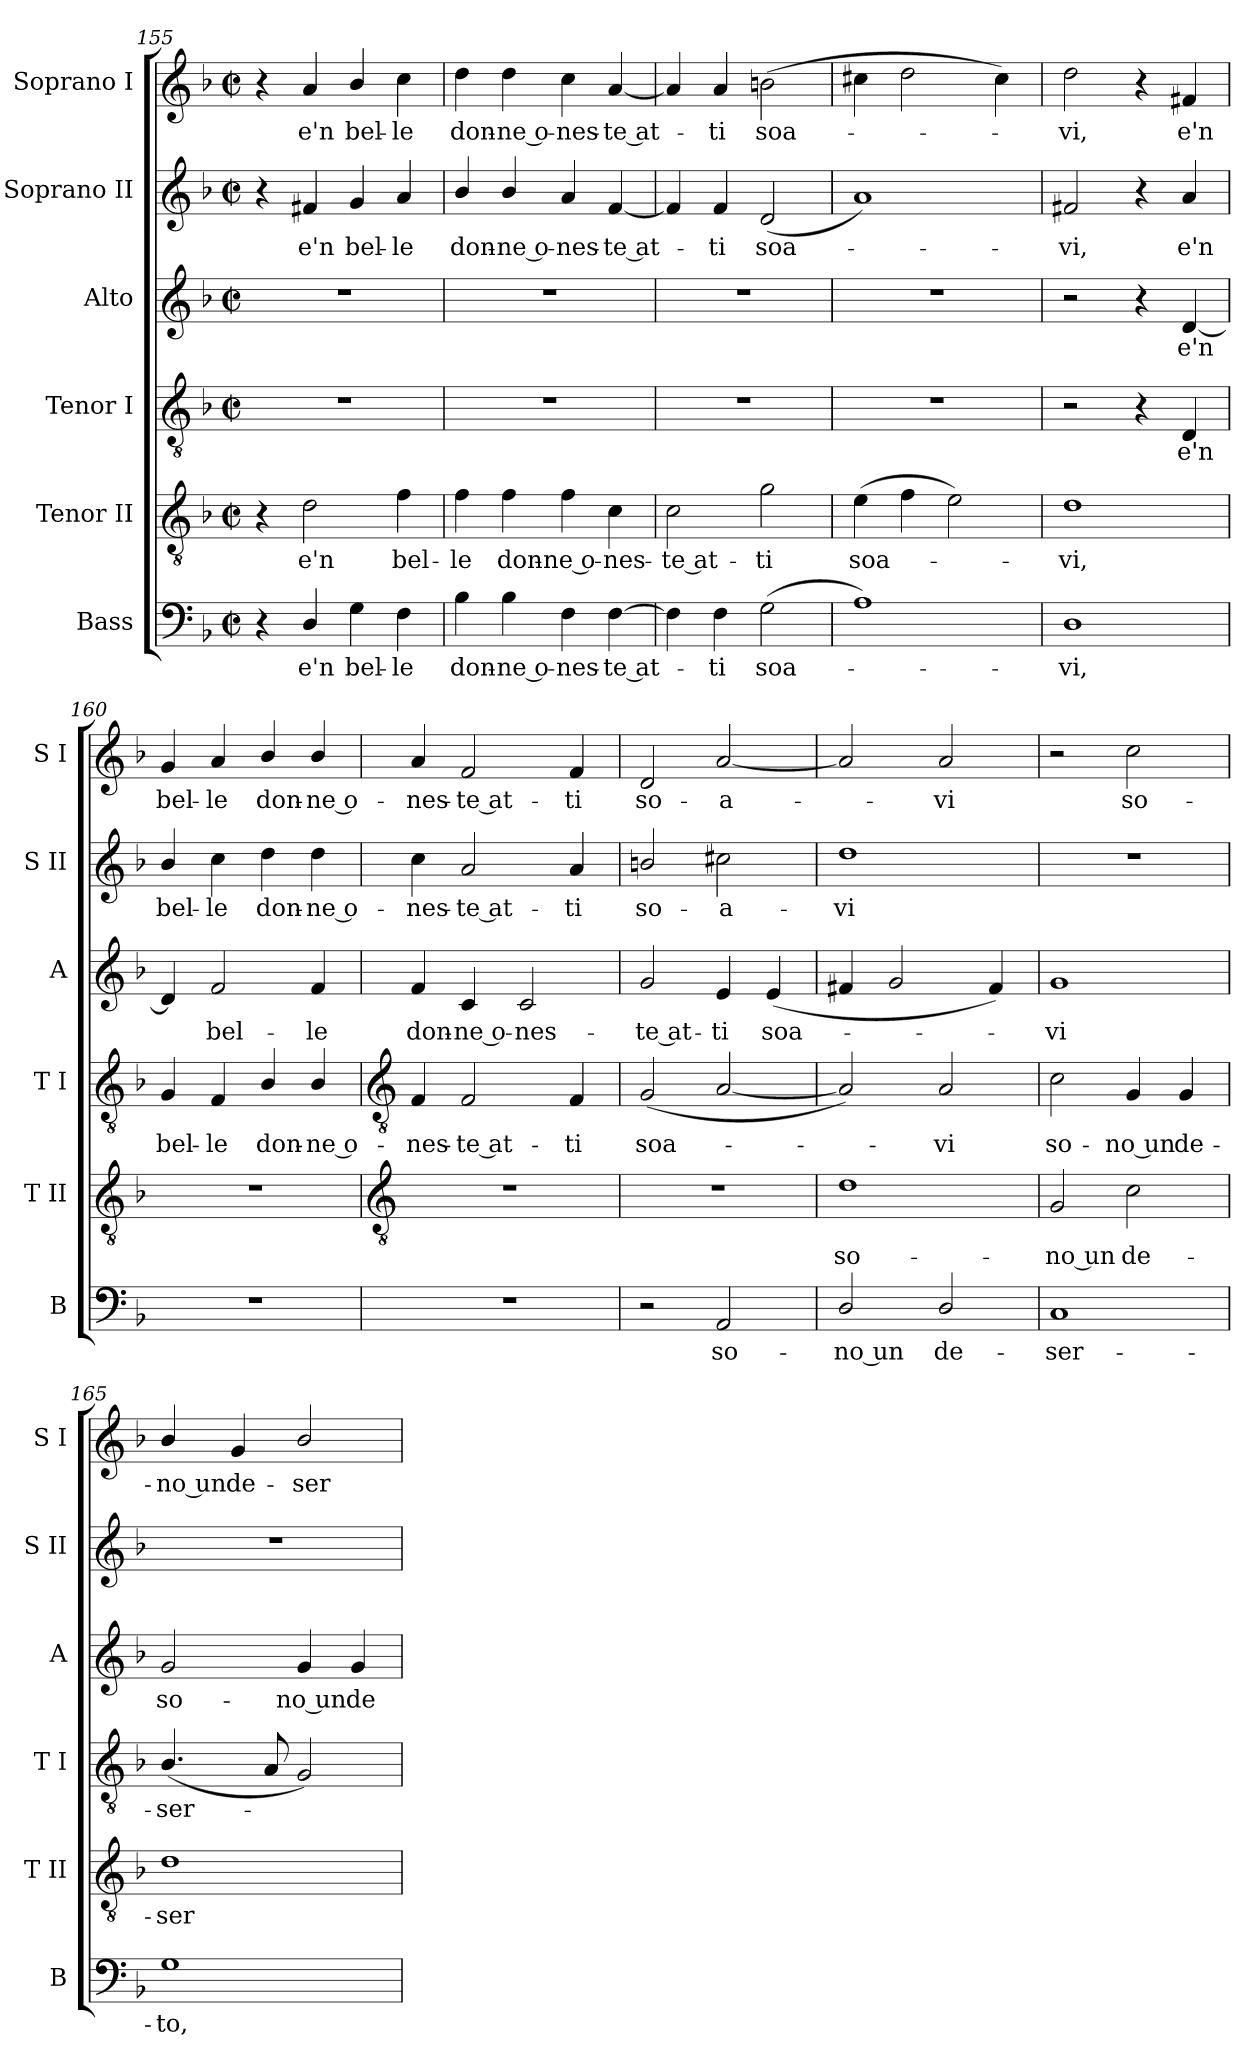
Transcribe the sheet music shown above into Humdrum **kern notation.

**kern	**text	**kern	**text	**kern	**text	**kern	**text	**kern	**text	**kern	**text
*part6	*part6	*part5	*part5	*part4	*part4	*part3	*part3	*part2	*part2	*part1	*part1
*staff6	*staff6	*staff5	*staff5	*staff4	*staff4	*staff3	*staff3	*staff2	*staff2	*staff1	*staff1
*I"Bass	*	*I"Tenor II	*	*I"Tenor I	*	*I"Alto	*	*I"Soprano II	*	*I"Soprano I	*
*I'B	*	*I'T II	*	*I'T I	*	*I'A	*	*I'S II	*	*I'S I	*
*clefF4	*	*clefGv2	*	*clefGv2	*	*clefG2	*	*clefG2	*	*clefG2	*
*k[b-]	*	*k[b-]	*	*k[b-]	*	*k[b-]	*	*k[b-]	*	*k[b-]	*
*F:	*	*F:	*	*F:	*	*F:	*	*F:	*	*F:	*
*M2/2	*	*M2/2	*	*M2/2	*	*M2/2	*	*M2/2	*	*M2/2	*
*met(c|)	*	*met(c|)	*	*met(c|)	*	*met(c|)	*	*met(c|)	*	*met(c|)	*
=155	=155	=155	=155	=155	=155	=155	=155	=155	=155	=155	=155
4r	.	4r	.	1r	.	1r	.	4r	.	4r	.
!	!LO:LY:b	!	!LO:LY:b	!	!	!	!	!	!LO:LY:b	!	!LO:LY:b
4D/	e'n	2d	e'n	.	.	.	.	4f#X	e'n	4a	e'n
!	!LO:LY:b	!	!	!	!	!	!	!	!LO:LY:b	!	!LO:LY:b
4G	bel-	.	.	.	.	.	.	4g	bel-	4b-/	bel-
!	!LO:LY:b	!	!LO:LY:b	!	!	!	!	!	!LO:LY:b	!	!LO:LY:b
4F	-le	4f	bel-	.	.	.	.	4a	-le	4cc	-le
=156	=156	=156	=156	=156	=156	=156	=156	=156	=156	=156	=156
!	!LO:LY:b	!	!LO:LY:b	!	!	!	!	!	!LO:LY:b	!	!LO:LY:b
4B-	don-	4f	-le	1r	.	1r	.	4b-/	don-	4dd	don-
!	!LO:LY:b	!	!LO:LY:b	!	!	!	!	!	!LO:LY:b	!	!LO:LY:b
4B-	-ne o-	4f	don-	.	.	.	.	4b-/	-ne o-	4dd	-ne o-
!	!LO:LY:b	!	!LO:LY:b	!	!	!	!	!	!LO:LY:b	!	!LO:LY:b
4F	-nes-	4f	-ne o-	.	.	.	.	4a	-nes-	4cc	-nes-
!	!LO:LY:b	!	!LO:LY:b	!	!	!	!	!	!LO:LY:b	!	!LO:LY:b
[4F	-te at-	4c	-nes-	.	.	.	.	[4f	-te at-	[4a	-te at-
=157	=157	=157	=157	=157	=157	=157	=157	=157	=157	=157	=157
!	!	!	!LO:LY:b	!	!	!	!	!	!	!	!
4F]	.	2c	-te at-	1r	.	1r	.	4f]	.	4a]	.
!	!LO:LY:b	!	!	!	!	!	!	!	!LO:LY:b	!	!LO:LY:b
4F	ti	.	.	.	.	.	.	4f	ti	4a	ti
!	!LO:LY:b	!	!LO:LY:b	!	!	!	!	!	!LO:LY:b	!	!LO:LY:b
(>2G	soa-	2g	-ti	.	.	.	.	(<2d	soa-	(>2bn\	soa-
=158	=158	=158	=158	=158	=158	=158	=158	=158	=158	=158	=158
!	!	!	!LO:LY:b	!	!	!	!	!	!	!	!
1A)	.	(>4e	soa-	1r	.	1r	.	1a)	.	4cc#X	.
.	.	4f	.	.	.	.	.	.	.	2dd	.
.	.	2e)	.	.	.	.	.	.	.	.	.
.	.	.	.	.	.	.	.	.	.	4cc#)	.
=159	=159	=159	=159	=159	=159	=159	=159	=159	=159	=159	=159
!	!LO:LY:b	!	!LO:LY:b	!	!	!	!	!	!LO:LY:b	!	!LO:LY:b
1D	vi,	1d	vi,	2r	.	2r	.	2f#X	vi,	2dd	vi,
.	.	.	.	4r	.	4r	.	4r	.	4r	.
!	!	!	!	!	!LO:LY:b	!	!LO:LY:b	!	!LO:LY:b	!	!LO:LY:b
.	.	.	.	4D	e'n	[4d	e'n	4a	e'n	4f#X	e'n
=160	=160	=160	=160	=160	=160	=160	=160	=160	=160	=160	=160
!	!	!	!	!	!LO:LY:b	!	!	!	!LO:LY:b	!	!LO:LY:b
1r	.	1r	.	4G	bel-	4d]	.	4b-/	bel-	4g	bel-
!	!	!	!	!	!LO:LY:b	!	!LO:LY:b	!	!LO:LY:b	!	!LO:LY:b
.	.	.	.	4F	-le	2f	bel-	4cc	-le	4a	-le
!	!	!	!	!	!LO:LY:b	!	!	!	!LO:LY:b	!	!LO:LY:b
.	.	.	.	4B-/	don-	.	.	4dd	don-	4b-/	don-
!	!	!	!	!	!LO:LY:b	!	!LO:LY:b	!	!LO:LY:b	!	!LO:LY:b
.	.	.	.	4B-/	-ne o-	4f	-le	4dd	-ne o-	4b-/	-ne o-
!!LO:LB:g=z
=161	=161	=161	=161	=161	=161	=161	=161	=161	=161	=161	=161
*	*	*clefGv2	*	*clefGv2	*	*	*	*	*	*	*
!	!	!	!	!	!LO:LY:b	!	!LO:LY:b	!	!LO:LY:b	!	!LO:LY:b
1r	.	1r	.	4F	-nes-	4f	don-	4cc	-nes-	4a	-nes-
!	!	!	!	!	!LO:LY:b	!	!LO:LY:b	!	!LO:LY:b	!	!LO:LY:b
.	.	.	.	2F	-te at-	4c	-ne o-	2a	-te at-	2f	-te at-
!	!	!	!	!	!	!	!LO:LY:b	!	!	!	!
.	.	.	.	.	.	2c	-nes-	.	.	.	.
!	!	!	!	!	!LO:LY:b	!	!	!	!LO:LY:b	!	!LO:LY:b
.	.	.	.	4F	-ti	.	.	4a	-ti	4f	-ti
=162	=162	=162	=162	=162	=162	=162	=162	=162	=162	=162	=162
!	!	!	!	!	!LO:LY:b	!	!LO:LY:b	!	!LO:LY:b	!	!LO:LY:b
2r	.	1r	.	(<2G	soa-	2g	-te at-	2bn/	so-	2d	so-
!	!LO:LY:b	!	!	!	!	!	!LO:LY:b	!	!LO:LY:b	!	!LO:LY:b
2AA	so-	.	.	[2A	.	4e	-ti	2cc#X	-a-	[2a	-a-
!	!	!	!	!	!	!	!LO:LY:b	!	!	!	!
.	.	.	.	.	.	(<4e	soa-	.	.	.	.
=163	=163	=163	=163	=163	=163	=163	=163	=163	=163	=163	=163
!	!LO:LY:b	!	!LO:LY:b	!	!	!	!	!	!LO:LY:b	!	!
2D/	-no un	1d	so-	2A])	.	4f#X	.	1dd	-vi	2a]	.
.	.	.	.	.	.	2g	.	.	.	.	.
!	!LO:LY:b	!	!	!	!LO:LY:b	!	!	!	!	!	!LO:LY:b
2D/	de-	.	.	2A	vi	.	.	.	.	2a	vi
.	.	.	.	.	.	4f#)	.	.	.	.	.
=164	=164	=164	=164	=164	=164	=164	=164	=164	=164	=164	=164
!	!LO:LY:b	!	!LO:LY:b	!	!LO:LY:b	!	!LO:LY:b	!	!	!	!
1C	-ser-	2G	-no un	2c	so-	1g	vi	1r	.	2r	.
!	!	!	!LO:LY:b	!	!LO:LY:b	!	!	!	!	!	!LO:LY:b
.	.	2c	de-	4G	-no un	.	.	.	.	2cc	so-
!	!	!	!	!	!LO:LY:b	!	!	!	!	!	!
.	.	.	.	4G	de-	.	.	.	.	.	.
=165	=165	=165	=165	=165	=165	=165	=165	=165	=165	=165	=165
!	!LO:LY:b	!	!LO:LY:b	!	!LO:LY:b	!	!LO:LY:b	!	!	!	!LO:LY:b
1G	-to,	1d	-ser-	(<4.B-/	-ser-	2g	so-	1r	.	4b-/	-no un
!	!	!	!	!	!	!	!	!	!	!	!LO:LY:b
.	.	.	.	.	.	.	.	.	.	4g	de-
.	.	.	.	8A	.	.	.	.	.	.	.
!	!	!	!	!	!	!	!LO:LY:b	!	!	!	!LO:LY:b
.	.	.	.	2G)	.	4g	-no un	.	.	2b-/	-ser-
!	!	!	!	!	!	!	!LO:LY:b	!	!	!	!
.	.	.	.	.	.	4g	de-	.	.	.	.
=	=	=	=	=	=	=	=	=	=	=	=
*-	*-	*-	*-	*-	*-	*-	*-	*-	*-	*-	*-
